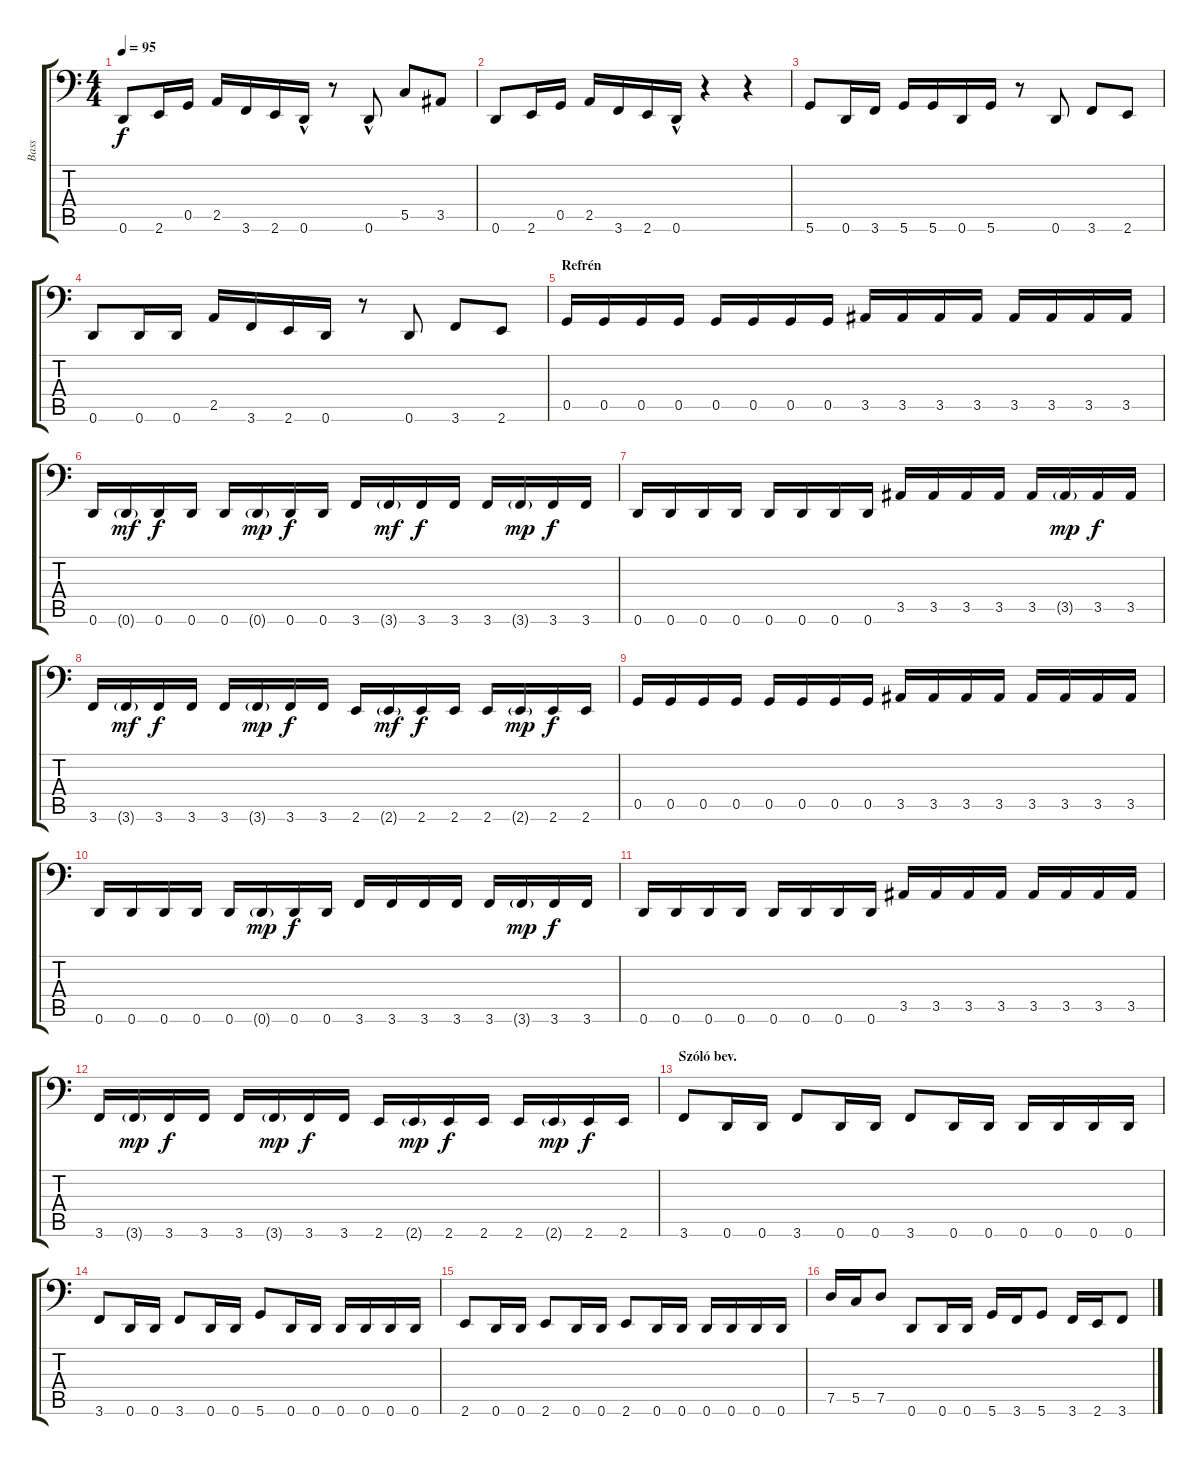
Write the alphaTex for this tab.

\track ("Bass" "Bass") {instrument electricbassfinger}
\staff {score tabs}
\tuning (D3 A2 F2 C2 G1 D1) {hide}
\ts (4 4)
\tempo 95
\clef f4
\ks c
0.6.8{dy f} 2.6.16 0.5.16 2.5.16 3.6.16 2.6.16 0.6{hac}.16 r.8 0.6{hac}.8 5.5.8 3.5.8 |
0.6.8 2.6.16 0.5.16 2.5.16 3.6.16 2.6.16 0.6{hac}.16 r.4 r.4 |
5.6.8 0.6.16 3.6.16 5.6.16 5.6.16 0.6.16 5.6.16 r.8 0.6.8 3.6.8 2.6.8 |
0.6.8 0.6.16 0.6.16 2.5.16 3.6.16 2.6.16 0.6.16 r.8 0.6.8 3.6.8 2.6.8 |
\section ("" "Refrén")
0.5.16 0.5.16 0.5.16 0.5.16 0.5.16 0.5.16 0.5.16 0.5.16 3.5.16 3.5.16 3.5.16 3.5.16 3.5.16 3.5.16 3.5.16 3.5.16 |
0.6.16 0.6{g}.16{dy mf} 0.6.16{dy f} 0.6.16 0.6.16 0.6{g}.16{dy mp} 0.6.16{dy f} 0.6.16 3.6.16 3.6{g}.16{dy mf} 3.6.16{dy f} 3.6.16 3.6.16 3.6{g}.16{dy mp} 3.6.16{dy f} 3.6.16 |
0.6.16 0.6.16 0.6.16 0.6.16 0.6.16 0.6.16 0.6.16 0.6.16 3.5.16 3.5.16 3.5.16 3.5.16 3.5.16 3.5{g}.16{dy mp} 3.5.16{dy f} 3.5.16 |
3.6.16 3.6{g}.16{dy mf} 3.6.16{dy f} 3.6.16 3.6.16 3.6{g}.16{dy mp} 3.6.16{dy f} 3.6.16 2.6.16 2.6{g}.16{dy mf} 2.6.16{dy f} 2.6.16 2.6.16 2.6{g}.16{dy mp} 2.6.16{dy f} 2.6.16 |
0.5.16 0.5.16 0.5.16 0.5.16 0.5.16 0.5.16 0.5.16 0.5.16 3.5.16 3.5.16 3.5.16 3.5.16 3.5.16 3.5.16 3.5.16 3.5.16 |
0.6.16 0.6.16 0.6.16 0.6.16 0.6.16 0.6{g}.16{dy mp} 0.6.16{dy f} 0.6.16 3.6.16 3.6.16 3.6.16 3.6.16 3.6.16 3.6{g}.16{dy mp} 3.6.16{dy f} 3.6.16 |
0.6.16 0.6.16 0.6.16 0.6.16 0.6.16 0.6.16 0.6.16 0.6.16 3.5.16 3.5.16 3.5.16 3.5.16 3.5.16 3.5.16 3.5.16 3.5.16 |
3.6.16 3.6{g}.16{dy mp} 3.6.16{dy f} 3.6.16 3.6.16 3.6{g}.16{dy mp} 3.6.16{dy f} 3.6.16 2.6.16 2.6{g}.16{dy mp} 2.6.16{dy f} 2.6.16 2.6.16 2.6{g}.16{dy mp} 2.6.16{dy f} 2.6.16 |
\section ("" "Szóló bev.")
3.6.8 0.6.16 0.6.16 3.6.8 0.6.16 0.6.16 3.6.8 0.6.16 0.6.16 0.6.16 0.6.16 0.6.16 0.6.16 |
3.6.8 0.6.16 0.6.16 3.6.8 0.6.16 0.6.16 5.6.8 0.6.16 0.6.16 0.6.16 0.6.16 0.6.16 0.6.16 |
2.6.8 0.6.16 0.6.16 2.6.8 0.6.16 0.6.16 2.6.8 0.6.16 0.6.16 0.6.16 0.6.16 0.6.16 0.6.16 |
7.5.16 5.5.16 7.5.8 0.6.8 0.6.16 0.6.16 5.6.16 3.6.16 5.6.8 3.6.16 2.6.16 3.6.8
